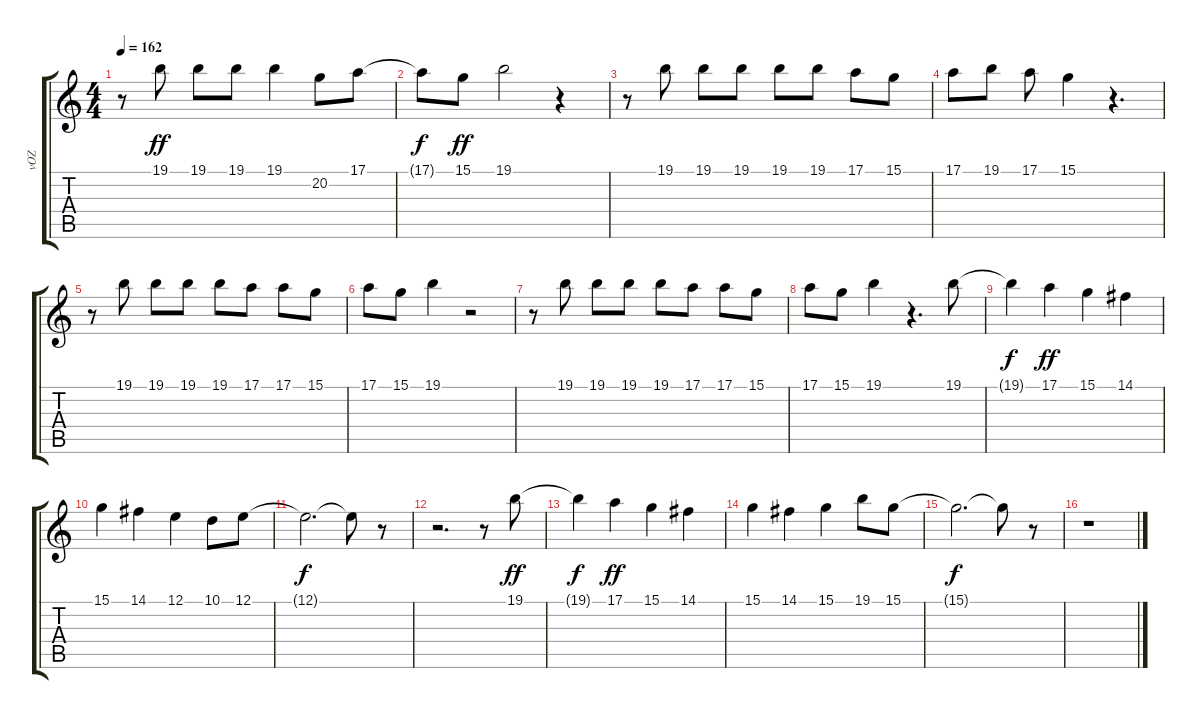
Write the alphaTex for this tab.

\track ("vOZ" "vOZ") {instrument lead1square}
\staff {score tabs}
\tuning (E4 B3 G3 D3 A2 E2) {hide}
\ts (4 4)
\tempo 162
\clef g2
\ks c
r.8{dy ff} 19.1.8 19.1.8 19.1.8 19.1.4 20.2.8 17.1.8 |
17.1{t}.8{dy f} 15.1.8{dy ff} 19.1.2 r.4 |
r.8 19.1.8 19.1.8 19.1.8 19.1.8 19.1.8 17.1.8 15.1.8 |
17.1.8 19.1.8 17.1.8 15.1.4 r.4{d} |
r.8 19.1.8 19.1.8 19.1.8 19.1.8 17.1.8 17.1.8 15.1.8 |
17.1.8 15.1.8 19.1.4 r.2 |
r.8 19.1.8 19.1.8 19.1.8 19.1.8 17.1.8 17.1.8 15.1.8 |
17.1.8 15.1.8 19.1.4 r.4{d} 19.1.8 |
19.1{t}.4{dy f} 17.1.4{dy ff} 15.1.4 14.1.4 |
15.1.4 14.1.4 12.1.4 10.1.8 12.1.8 |
12.1{t}.2{d dy f} 12.1{t}.8 r.8 |
r.2{d} r.8 19.1.8{dy ff} |
19.1{t}.4{dy f} 17.1.4{dy ff} 15.1.4 14.1.4 |
15.1.4 14.1.4 15.1.4 19.1.8 15.1.8 |
15.1{t}.2{d dy f} 15.1{t}.8 r.8 |
r.1
